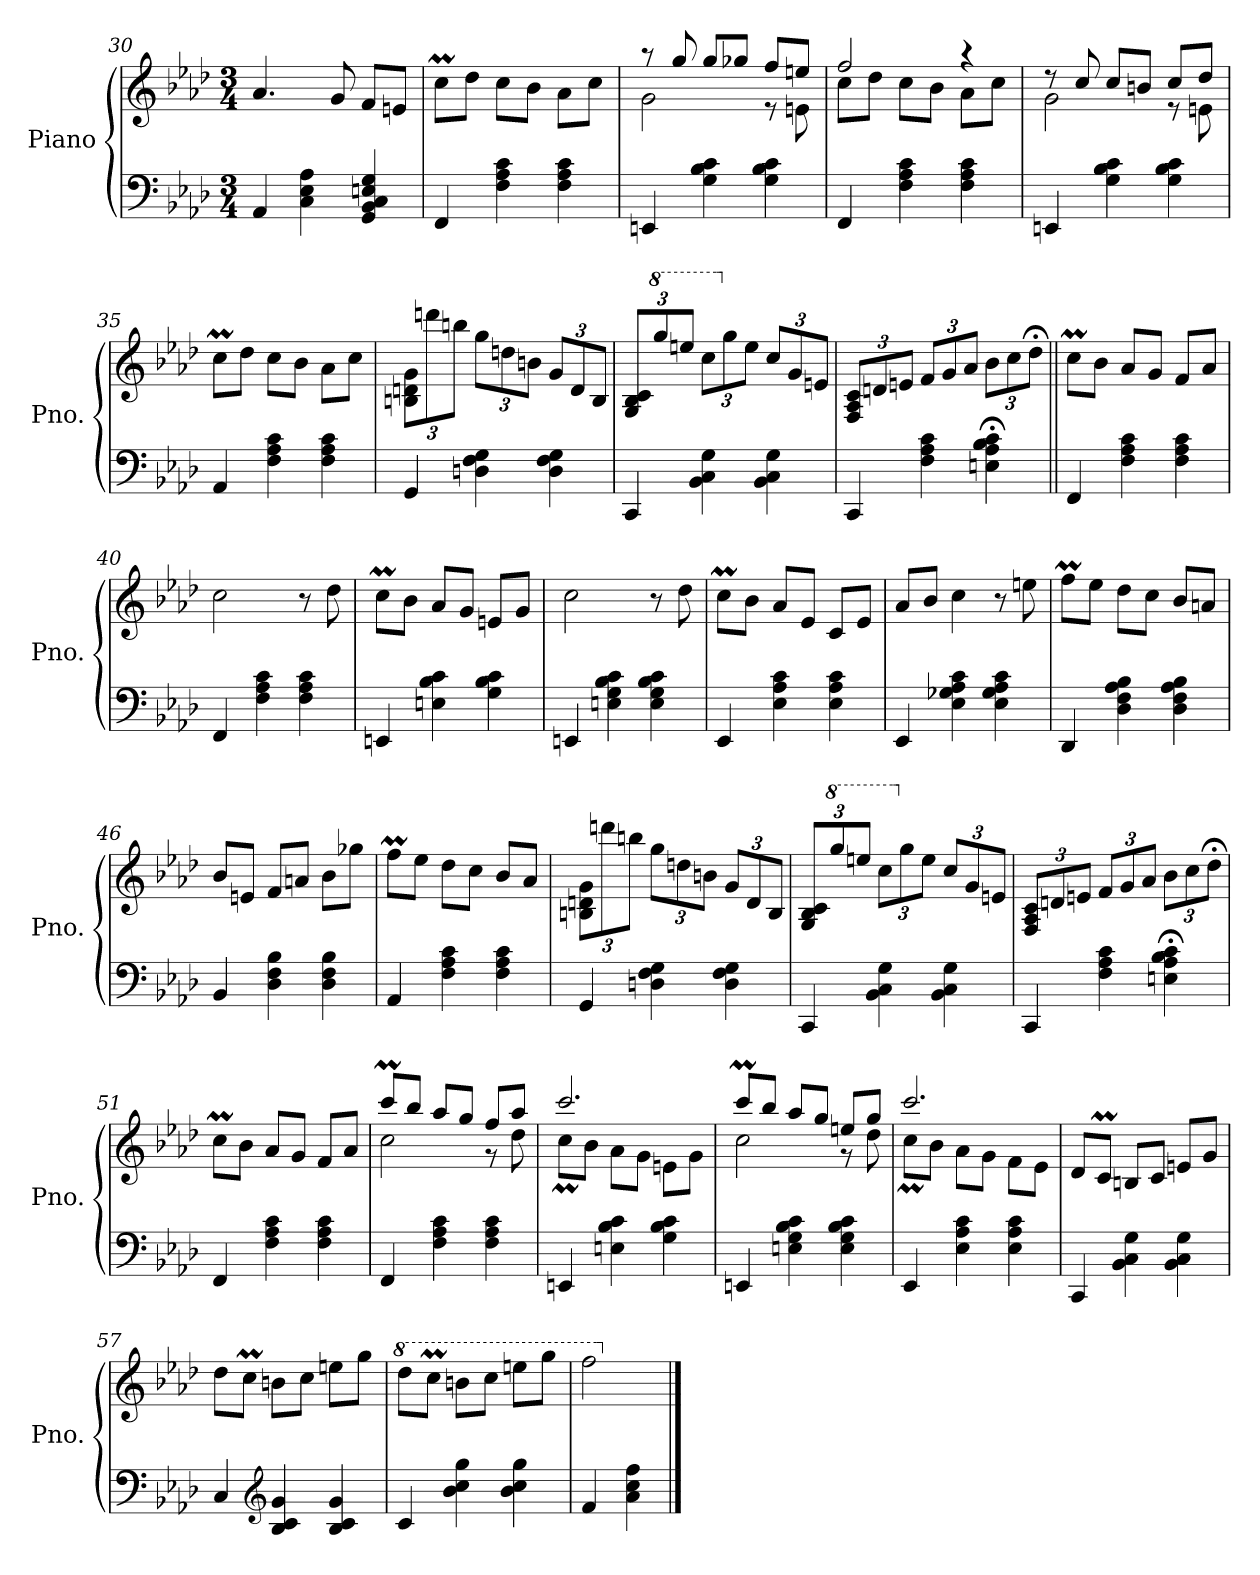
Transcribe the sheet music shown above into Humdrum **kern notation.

**kern	**kern
*part1	*part1
*staff2	*staff1
*I"Piano	*
*I'Pno.	*
*clefF4	*clefG2
*k[b-e-a-d-]	*k[b-e-a-d-]
*M3/4	*M3/4
=30	=30
4AA-/	4.a-/
4C\ 4E-\ 4A-\	.
.	8g/
4GG/ 4BB-/ 4C/ 4En/ 4G/	8f/L
.	8en/J
=31	=31
4FF/	8ccm\L
.	8dd-\J
4F\ 4A-\ 4c\	8cc\L
.	8b-\J
4F\ 4A-\ 4c\	8a-\L
.	8cc\J
=32	=32
*	*^
4EEn/	8r	2g\
.	8gg/	.
4G\ 4B-\ 4c\	8gg/L	.
.	8gg-X/J	.
4G\ 4B-\ 4c\	8ff/L	8r
.	8een/J	8en\
=33	=33	=33
4FF/	2ff/	8cc\L
.	.	8dd-\J
4F\ 4A-\ 4c\	.	8cc\L
.	.	8b-\J
4F\ 4A-\ 4c\	4r	8a-\L
.	.	8cc\J
=34	=34	=34
4EEn/	8r	2g\
.	8cc/	.
4G\ 4B-\ 4c\	8cc/L	.
.	8bn/J	.
4G\ 4B-\ 4c\	8cc/L	8r
.	8dd-/J	8en\
*	*v	*v
!!LO:LB:g=z
=35	=35
4AA-/	8ccm\L
.	8dd-\J
4F\ 4A-\ 4c\	8cc\L
.	8b-\J
4F\ 4A-\ 4c\	8a-\L
.	8cc\J
=36	=36
*	*Xbrackettup
4GG/	12Bn\ 12dn\ 12g\L
.	12dddn\
.	12bbn\J
4Dn\ 4F\ 4G\	12gg\L
.	12ddn\
.	12bn\J
4D\ 4F\ 4G\	12g/L
.	12d/
.	12B/J
=37	=37
4CC/	12G/ 12B-/ 12c/L
*	*8va
.	12ggg/
.	12eeen/J
4BB-\ 4C\ 4G\	12ccc\L
*	*X8va
.	12gg\
.	12ee\J
4BB-\ 4C\ 4G\	12cc/L
.	12g/
.	12en/J
=38	=38
4CC/	12F/ 12A-/ 12c/L
.	12dn/
.	12en/J
4F\ 4A-\ 4c\	12f/L
.	12g/
.	12a-/J
4En\;< 4A-\;< 4B-\;< 4c\;<	12b-\L
.	12cc\
.	12dd-;<\J
!!LO:LB:g=z
=39||	=39||
4FF/	8ccm\L
.	8b-\J
4F\ 4A-\ 4c\	8a-/L
.	8g/J
4F\ 4A-\ 4c\	8f/L
.	8a-/J
=40	=40
4FF/	2cc\
4F\ 4A-\ 4c\	.
4F\ 4A-\ 4c\	8r
.	8dd-\
=41	=41
4EEn/	8ccm\L
.	8b-\J
4En\ 4B-\ 4c\	8a-/L
.	8g/J
4G\ 4B-\ 4c\	8en/L
.	8g/J
=42	=42
4EEn/	2cc\
4En\ 4G\ 4B-\ 4c\	.
4E\ 4G\ 4B-\ 4c\	8r
.	8dd-\
=43	=43
4EE-/	8ccm\L
.	8b-\J
4E-\ 4A-\ 4c\	8a-/L
.	8e-/J
4E-\ 4A-\ 4c\	8c/L
.	8e-/J
=44	=44
4EE-/	8a-/L
.	8b-/J
4E-\ 4G-X\ 4A-\ 4c\	4cc\
4E-\ 4G-\ 4A-\ 4c\	8r
.	8een\
!!LO:LB:g=z
=45	=45
4DD-/	8ffM\L
.	8ee-\J
4D-\ 4F\ 4A-\ 4B-\	8dd-\L
.	8cc\J
4D-\ 4F\ 4A-\ 4B-\	8b-/L
.	8an/J
=46	=46
4BB-/	8b-/L
.	8en/J
4D-\ 4F\ 4B-\	8f/L
.	8an/J
4D-\ 4F\ 4B-\	8b-\L
.	8gg-X\J
=47	=47
4AA-/	8ffM\L
.	8ee-\J
4F\ 4A-\ 4c\	8dd-\L
.	8cc\J
4F\ 4A-\ 4c\	8b-/L
.	8a-/J
=48	=48
4GG/	12Bn\ 12dn\ 12g\L
.	12dddn\
.	12bbn\J
4Dn\ 4F\ 4G\	12gg\L
.	12ddn\
.	12bn\J
4D\ 4F\ 4G\	12g/L
.	12d/
.	12B/J
!!LO:LB:g=z
=49	=49
4CC/	12G/ 12B-/ 12c/L
*	*8va
.	12ggg/
.	12eeen/J
4BB-\ 4C\ 4G\	12ccc\L
*	*X8va
.	12gg\
.	12ee\J
4BB-\ 4C\ 4G\	12cc/L
.	12g/
.	12en/J
=50	=50
4CC/	12F/ 12A-/ 12c/L
.	12dn/
.	12en/J
4F\ 4A-\ 4c\	12f/L
.	12g/
.	12a-/J
4En\;< 4A-\;< 4B-\;< 4c\;<	12b-\L
.	12cc\
.	12dd-;<\J
=51	=51
4FF/	8ccm\L
.	8b-\J
4F\ 4A-\ 4c\	8a-/L
.	8g/J
4F\ 4A-\ 4c\	8f/L
.	8a-/J
=52	=52
*	*^
4FF/	8cccm/L	2cc\
.	8bb-/J	.
4F\ 4A-\ 4c\	8aa-/L	.
.	8gg/J	.
4F\ 4A-\ 4c\	8ff/L	8r
.	8aa-/J	8dd-\
=53	=53	=53
4EEn/	2.ccc/	8ccm\L
.	.	8b-\J
4En\ 4B-\ 4c\	.	8a-\L
.	.	8g\J
4G\ 4B-\ 4c\	.	8en\L
.	.	8g\J
!!LO:PB:g=z	!!
=54	=54	=54
4EEn/	8cccm/L	2cc\
.	8bb-/J	.
4En\ 4G\ 4B-\ 4c\	8aa-/L	.
.	8gg/J	.
4E\ 4G\ 4B-\ 4c\	8een/L	8r
.	8gg/J	8dd-\
=55	=55	=55
4EE-/	2.ccc/	8ccm\L
.	.	8b-\J
4E-\ 4A-\ 4c\	.	8a-\L
.	.	8g\J
4E-\ 4A-\ 4c\	.	8f\L
.	.	8e-\J
*	*v	*v
=56	=56
4CC/	8d-/L
.	8cm/J
4BB-\ 4C\ 4G\	8Bn/L
.	8c/J
4BB-\ 4C\ 4G\	8en/L
.	8g/J
=57	=57
4C/	8dd-\L
.	8ccm\J
*clefG2	*
4B-/ 4c/ 4g/	8bn\L
.	8cc\J
4B-/ 4c/ 4g/	8een\L
.	8gg\J
=58	=58
*	*8va
4c/	8ddd-\L
.	8cccm\J
4b-\ 4cc\ 4gg\	8bbn\L
.	8ccc\J
4b-\ 4cc\ 4gg\	8eeen\L
.	8ggg\J
=59	=59
4f/	2fff\
4a-\ 4cc\ 4ff\	.
*	*X8va
==	==
*-	*-
